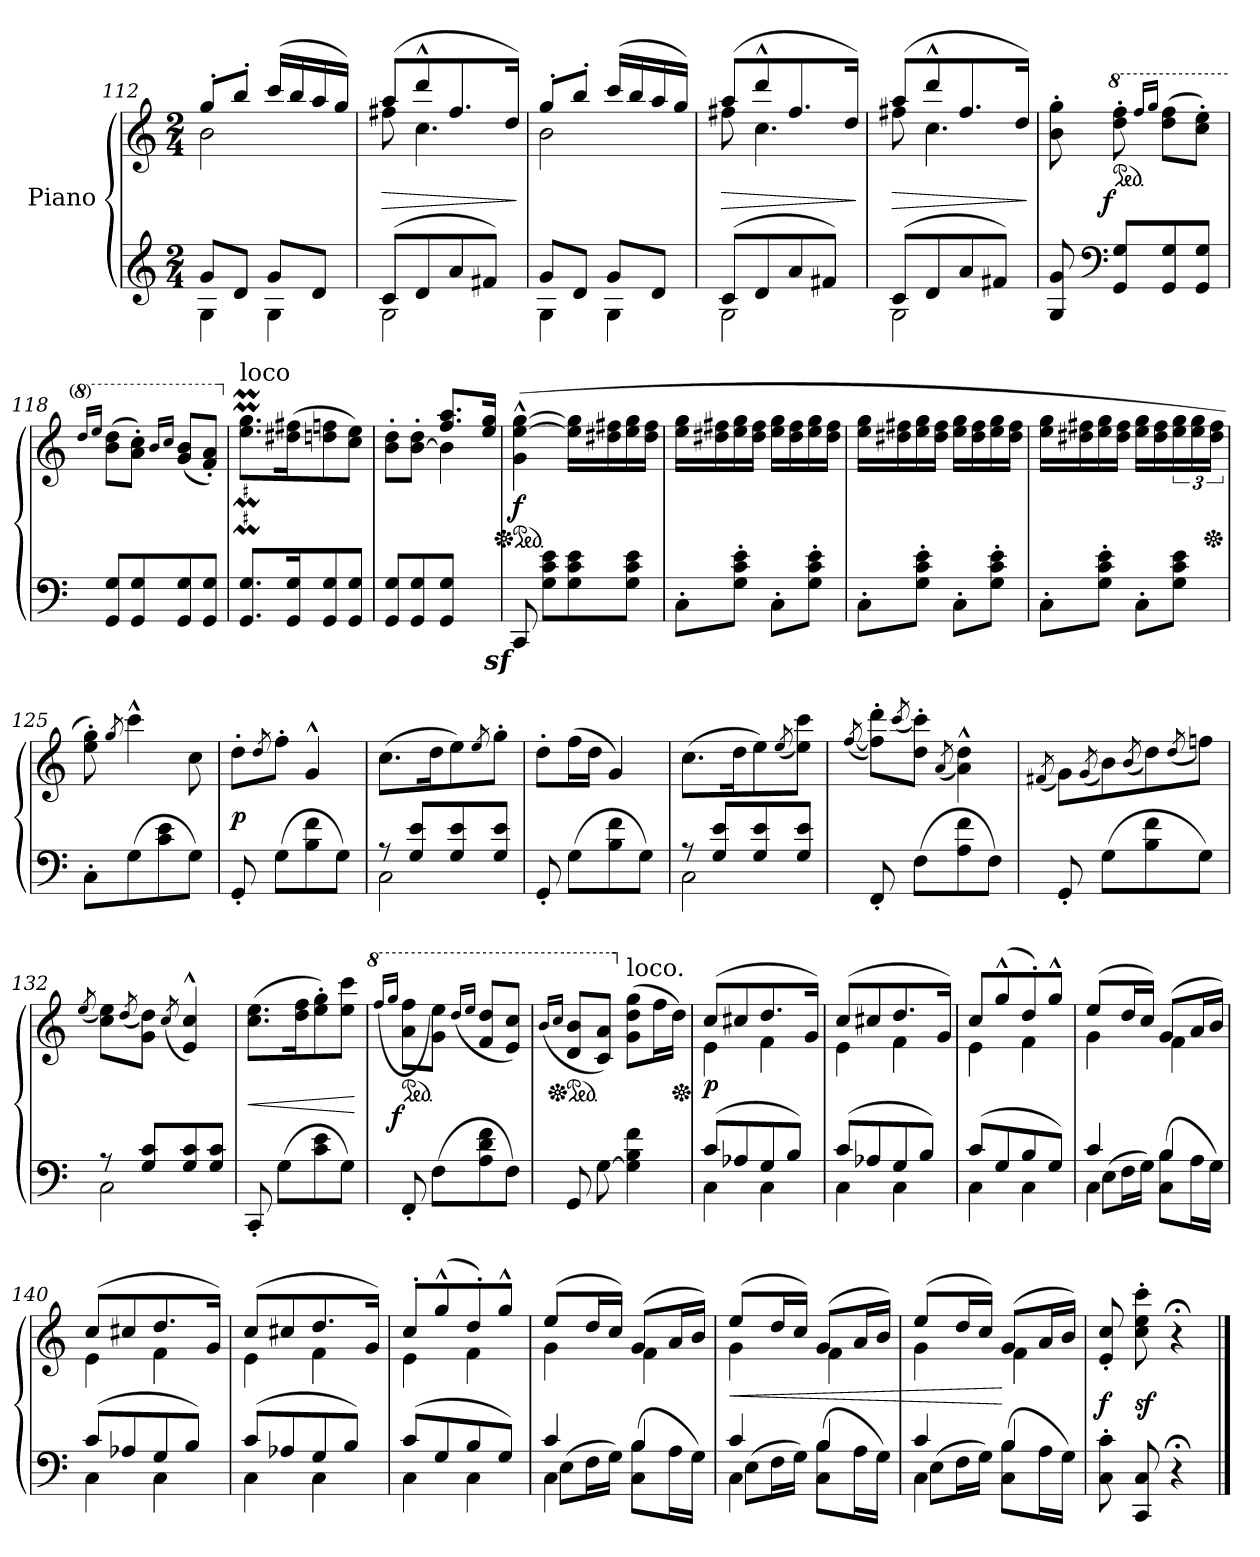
**kern	**kern	**dynam
*part1	*part1	*part1
*staff2	*staff1	*staff1/2
*I"Piano	*	*
*clefG2	*clefG2	*
*k[]	*k[]	*
*C:	*C:	*
*M2/4	*M2/4	*
=112	=112	=112
*^	*^	*
8g/L	4G\	8gg'/L	2b\	.
8d/J	.	8bb'/J	.	.
8g/L	4G\	(16ccc/LL	.	.
.	.	16bb/	.	.
8d/J	.	16aa/	.	.
.	.	16gg/JJ)	.	.
=113	=113	=113	=113	=113
(8c/L	2G\	(8aa/L	8ff#X\	>
8d/	.	8ddd^^</	4.cc\	.
8a/	.	8.ff#/	.	.
8f#X/J)	.	.	.	.
.	.	16dd/Jk)	.	.
*v	*v	*	*	*
*	*v	*v	*
.	.	]
=114	=114	=114
*^	*^	*
8g/L	4G\	8gg'/L	2b\	.
8d/J	.	8bb'/J	.	.
8g/L	4G\	(16ccc/LL	.	.
.	.	16bb/	.	.
8d/J	.	16aa/	.	.
.	.	16gg/JJ)	.	.
=115	=115	=115	=115	=115
(8c/L	2G\	(8aa/L	8ff#X\	>
8d/	.	8ddd^^</	4.cc\	.
8a/	.	8.ff#/	.	.
8f#X/J)	.	.	.	.
.	.	16dd/Jk)	.	.
*v	*v	*	*	*
*	*v	*v	*
.	.	]
=116	=116	=116
*^	*^	*
(8c/L	2G\	(8aa/L	8ff#X\	>
8d/	.	8ddd^^</	4.cc\	.
8a/	.	8.ff#/	.	.
8f#X/J)	.	.	.	.
.	.	16dd/Jk)	.	.
*v	*v	*	*	*
*	*v	*v	*
.	.	]
=117	=117	=117
8G/ 8g/	8b'\ 8gg'\	.
*clefF4	*	*
*	*8va	*
!	!	!LO:DY:rj
*	*ped	*
8GG/ 8G/L	8ddd'\ 8fff'\	f
.	16qqfff/LL	.
.	16qqggg/JJ	.
8GG/ 8G/	(8ddd\ 8fff\L	.
8GG/ 8G/J	8ccc'\ 8eee'\J)	.
=118	=118	=118
.	16qqddd/LL	.
.	16qqeee/JJ	.
8GG/ 8G/L	(8bb\ 8ddd\L	.
8GG/ 8G/	8aa'\ 8ccc'\J)	.
.	16qqbb/LL	.
.	16qqccc/JJ	.
8GG/ 8G/	(8gg/ 8bb/L	.
8GG/ 8G/J	8ff'/ 8aa'/J)	.
=119	=119	=119
*	*X8va	*
!	!LO:TX:a:t=loco	!
8.GG/ 8.G/L	8.eeM\ 8.ggM\L	.
16GG/ 16G/K	(16dd#X\ 16ff#X\K	.
8GG/ 8G/	8ddn\ 8ffn\	.
8GG/ 8G/J	8cc\ 8ee\J)	.
=120	=120	=120
*	*^	*
8GG/ 8G/L	8b'\ 8dd'\L	4ryy	.
8GG/ 8G/	[8b'\ 8dd'\J	.	.
8GG/ 8G/J	8.ff/ 8.aa/L	4b\]	.
8ryy	.	.	.
.	16ee/ 16gg/Jk	.	.
*	*v	*v	*
=121	=121	=121
!LO:DY:rj	!	!LO:DY:b
*	*Xped	*
*	*ped	*
8CCz</	(4g^^\ [4ee^^\ [4gg^^\	f
8G\ 8c\ 8e\L	.	.
8G\ 8c\ 8e\	16ee]\ 16gg]\LL	.
.	16dd#X\ 16ff#X\	.
8G\ 8c\ 8e\J	16ee\ 16gg\	.
.	16dd#\ 16ff#\JJ	.
=122	=122	=122
8C'\L	16ee\ 16gg\LL	.
.	16dd#X\ 16ff#X\	.
8G'\ 8c'\ 8e'\J	16ee\ 16gg\	.
.	16dd#\ 16ff#\JJ	.
8C'\L	16ee\ 16gg\LL	.
.	16dd#\ 16ff#\	.
8G'\ 8c'\ 8e'\J	16ee\ 16gg\	.
.	16dd#\ 16ff#\JJ	.
=123	=123	=123
8C'\L	16ee\ 16gg\LL	.
.	16dd#X\ 16ff#X\	.
8G'\ 8c'\ 8e'\J	16ee\ 16gg\	.
.	16dd#\ 16ff#\JJ	.
8C'\L	16ee\ 16gg\LL	.
.	16dd#\ 16ff#\	.
8G'\ 8c'\ 8e'\J	16ee\ 16gg\	.
.	16dd#\ 16ff#\JJ	.
=124	=124	=124
8C'\L	16ee\ 16gg\LL	.
.	16dd#X\ 16ff#X\	.
8G'\ 8c'\ 8e'\J	16ee\ 16gg\	.
.	16dd#\ 16ff#\JJ	.
8C'\L	16ee\ 16gg\LL	.
.	16dd#\ 16ff#\	.
8G\ 8c\ 8e\J	24ee\ 24gg\	.
.	24ee\ 24gg\	.
*	*Xped	*
.	24dd#\ 24ff#\JJ	.
=125	=125	=125
8C'\L	8ee'\ 8gg'\)	.
.	8qgg/	.
(8G\	4ccc^^\	.
8c\ 8e\	.	.
8G\J)	8cc\	.
=126	=126	=126
8GG'/	8dd'\L	p
.	8qdd/	.
(8G\L	8ff'\J	.
8B\ 8f\	4g^^/	.
8G\J)	.	.
=127	=127	=127
*^	*	*
8r	2C\	(8.cc\L	.
8G/ 8e/L	.	.	.
.	.	16dd\K	.
8G/ 8e/	.	8ee\)	.
.	.	8qee/	.
8G/ 8e/J	.	8gg'\J	.
*v	*v	*	*
=128	=128	=128
8GG'/	8dd'\L	.
(8G\L	(16ff\L	.
.	16dd\JJ	.
8B\ 8f\	4g/)	.
8G\J)	.	.
=129	=129	=129
*^	*	*
8r	2C\	(8.cc\L	.
8G/ 8e/L	.	.	.
.	.	16dd\K	.
8G/ 8e/	.	8ee\)	.
.	.	(8qee/	.
8G/ 8e/J	.	8ee\ 8ccc\J)	.
*v	*v	*	*
=130	=130	=130
.	(>[8qff/	.
8FF'/	8ff]'\ 8ddd'\L)	.
.	(8qccc/	.
(8F\L	8dd'\ 8ccc'\J)	.
.	(>8qa/	.
8A\ 8f\	4a^^\ 4dd^^\)	.
8F\J)	.	.
=131	=131	=131
.	(8qf#X/	.
8GG'/	8g\L)	.
.	(8qg/	.
(8G\L	8b\)	.
.	(8qb/	.
8B\ 8f\	8dd\)	.
.	(8qdd/	.
8G\J)	8ffn\J)	.
=132	=132	=132
.	(8qee/	.
*^	*	*
8r	2C\	8cc\ 8ee\L)	.
.	.	(8qdd/	.
8G/ 8c/L	.	8g\ 8dd\J)	.
.	.	(8qcc/	.
8G/ 8c/	.	4e^^/ 4cc^^/)	.
8G/ 8c/J	.	.	.
*v	*v	*	*
=133	=133	=133
8CC'/	(8.cc\ 8.ee\L	<
(8G\L	.	.
.	16dd\ 16ff\K	.
8c\ 8e\	8ee'\ 8gg'\)	.
8G\J)	8ee\ 8ccc\J	.
.	.	[
=134	=134	=134
*	*8va	*
.	(>16qqfff/LL	.
.	16qqggg/JJ	.
!	!	!LO:DY:rj
*	*ped	*
8FF'/	8aa\ 8fff\L	f
(8F\L	8gg\ 8eee\J)	.
.	(16qqddd/LL	.
.	16qqeee/JJ	.
8A\ 8d\ 8f\	8ff/ 8ddd/L	.
8F\J)	8ee/ 8ccc/J)	.
=135	=135	=135
.	(16qqbb/LL	.
.	16qqccc/JJ	.
*	*Xped	*
*	*ped	*
8GG/	8dd/ 8bb/L	.
[8G\	8cc/ 8aa/J)	.
*	*X8va	*
!	!LO:TX:a:t=loco.	!
4G]\ 4B\ 4f\	(8g\ 8dd\ 8gg\L	.
.	16ff\L	.
*	*Xped	*
.	16dd\JJ)	.
=136	=136	=136
*^	*^	*
(8c/L	4C\	(8cc/L	4e\	p
8A-X/	.	8cc#X/	.	.
8G/	4C\	8.dd/	4f\	.
8B/J)	.	.	.	.
.	.	16g/Jk)	.	.
=137	=137	=137	=137	=137
(8c/L	4C\	(8cc/L	4e\	.
8A-X/	.	8cc#X/	.	.
8G/	4C\	8.dd/	4f\	.
8B/J)	.	.	.	.
.	.	16g/Jk)	.	.
=138	=138	=138	=138	=138
(8c/L	4C\	8cc/L	4e\	.
8G/	.	(<8gg^^/	.	.
8B/	4C\	8dd'/)	4f\	.
8G/J)	.	8gg^^/J	.	.
=139	=139	=139	=139	=139
*	*^	*	*	*
4c/	4C\	(8E\L	(8ee/L	4g\	.
.	.	16F\L	16dd/L	.	.
.	.	16G\JJ)	16cc/JJ)	.	.
4B/	4C\	(8B\L	(8g/L	4f\	.
.	.	16A\L	16a/L	.	.
.	.	16G\JJ)	16b/JJ)	.	.
*	*v	*v	*	*	*
=140	=140	=140	=140	=140
(8c/L	4C\	(8cc/L	4e\	.
8A-X/	.	8cc#X/	.	.
8G/	4C\	8.dd/	4f\	.
8B/J)	.	.	.	.
.	.	16g/Jk)	.	.
=141	=141	=141	=141	=141
(8c/L	4C\	(8cc/L	4e\	.
8A-X/	.	8cc#X/	.	.
8G/	4C\	8.dd/	4f\	.
8B/J)	.	.	.	.
.	.	16g/Jk)	.	.
=142	=142	=142	=142	=142
(8c/L	4C\	8cc'/L	4e\	.
8G/	.	(8gg^^/	.	.
8B/	4C\	8dd'/)	4f\	.
8G/J)	.	8gg^^/J	.	.
=143	=143	=143	=143	=143
*	*^	*	*	*
4c/	4C\	(8E\L	(8ee/L	4g\	.
.	.	16F\L	16dd/L	.	.
.	.	16G\JJ)	16cc/JJ)	.	.
4B/	4C\	(8B\L	(8g/L	4f\	.
.	.	16A\L	16a/L	.	.
.	.	16G\JJ)	16b/JJ)	.	.
=144	=144	=144	=144	=144	=144
4c/	4C\	(8E\L	(8ee/L	4g\	<
.	.	16F\L	16dd/L	.	.
.	.	16G\JJ)	16cc/JJ)	.	.
4B/	4C\	(8B\L	(8g/L	4f\	.
.	.	16A\L	16a/L	.	.
.	.	16G\JJ)	16b/JJ)	.	.
=145	=145	=145	=145	=145	=145
4c/	4C\	(8E\L	(8ee/L	4g\	.
.	.	16F\L	16dd/L	.	.
.	.	16G\JJ)	16cc/JJ)	.	.
4B/	4C\	(8B\L	(8g/L	4f\	[
.	.	16A\L	16a/L	.	.
.	.	16G\JJ)	16b/JJ)	.	.
*v	*v	*v	*	*	*
*	*v	*v	*
=146	=146	=146
8C'\ 8c'\	8e'/ 8cc'/	f
8CC/ 8C/	8cc'\ 8ee'\ 8ccc'\	sf
4r;<	4r;<	.
==	==	==
*-	*-	*-
